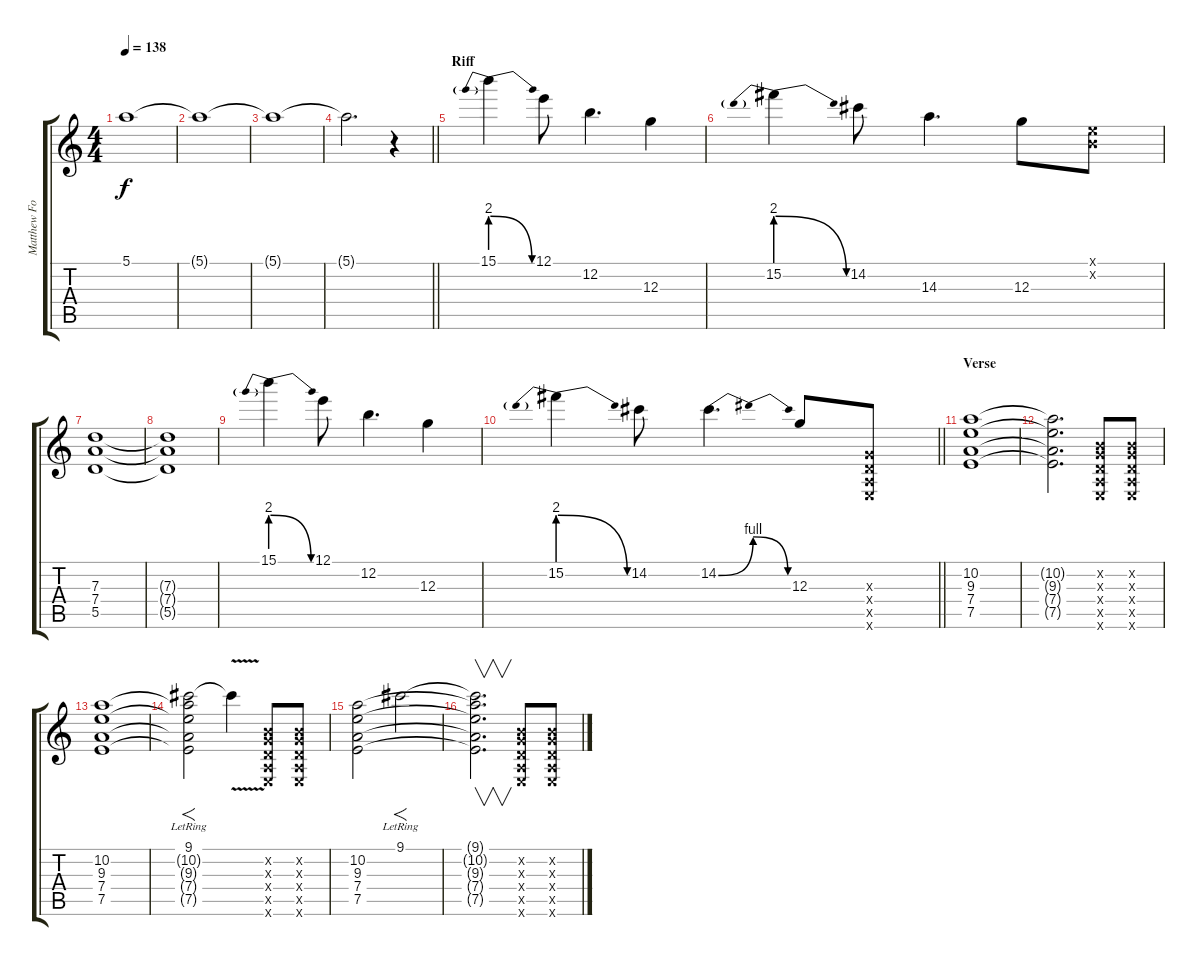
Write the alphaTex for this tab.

\track ("Matthew Followill" "Matthew Fo") {instrument overdrivenguitar}
\staff {score tabs}
\tuning (E4 B3 G3 D3 A2 E2) {hide}
\ts (4 4)
\tempo 138
\clef g2
\ks c
5.1{t}.1{dy f} |
5.1{t}.1 |
5.1{t}.1 |
\barLineRight lightlight
5.1{t}.2{d} r.4 |
\section ("" "Riff")
15.1{be (prebendrelease 0 8 60 0)}.4{volume 13} 12.1.8 12.2.4{d} 12.3.4 |
15.2{be (prebendrelease 0 8 60 0)}.4 14.2.8 14.3.4{d} 12.3.8 (0.1{x} 0.2{x}).8 |
(7.3 7.4 5.5).1 |
(7.3{t} 7.4{t} 5.5{t}).1 |
15.1{be (prebendrelease 0 8 60 0)}.4 12.1.8 12.2.4{d} 12.3.4 |
\barLineRight lightlight
15.2{be (prebendrelease 0 8 60 0)}.4 14.2.8 14.2{be (bendrelease 0 0 10 4 15 4 60 0)}.4{d} 12.3.8 (0.3{x} 0.4{x} 0.5{x} 0.6{x}).8 |
\section ("" "Verse ")
(10.2 9.3 7.4 7.5).1{volume 9} |
(10.2{t} 9.3{t} 7.4{t} 7.5{t}).2{d} (0.2{x} 0.3{x} 0.4{x} 0.5{x} 0.6{x}).8 (0.2{x} 0.3{x} 0.4{x} 0.5{x} 0.6{x}).8 |
(10.2 9.3 7.4 7.5).1 |
(9.1{lr} 10.2{t} 9.3{t} 7.4{t} 7.5{t}).2{f} 9.1{v t}.4 (0.2{x} 0.3{x} 0.4{x} 0.5{x} 0.6{x}).8 (0.2{x} 0.3{x} 0.4{x} 0.5{x} 0.6{x}).8 |
(10.2 9.3 7.4 7.5).2 9.1{lr}.2{f} |
(9.1{t} 10.2{t} 9.3{t} 7.4{t} 7.5{t}).2{v d} (0.2{x} 0.3{x} 0.4{x} 0.5{x} 0.6{x}).8 (0.2{x} 0.3{x} 0.4{x} 0.5{x} 0.6{x}).8
